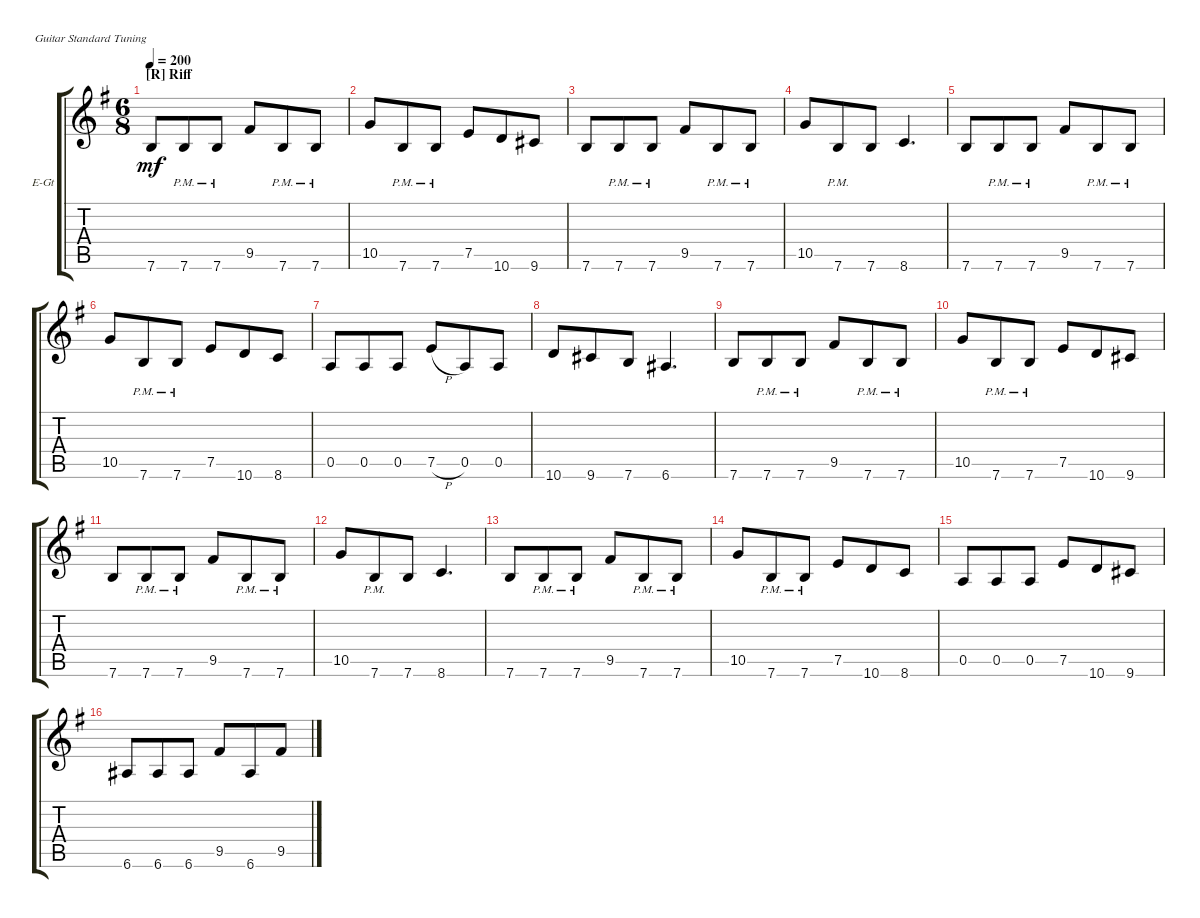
\bracketExtendMode groupsimilarinstruments
\firstSystemTrackNameOrientation horizontal
\otherSystemsTrackNameOrientation horizontal
\track ("Electric Guitar 1" "E-Gt") {instrument distortionguitar}
\staff {score tabs}
\tuning (E4 B3 G3 D3 A2 E2)
\ts (6 8)
\section ("R" "Riff")
\tempo 200
\clef g2
\ks eminor
7.6.8{dy mf} 7.6{pm}.8 7.6{pm}.8 9.5.8 7.6{pm}.8 7.6{pm}.8 |
10.5.8 7.6{pm}.8 7.6{pm}.8 7.5.8 10.6.8 9.6.8 |
7.6.8 7.6{pm}.8 7.6{pm}.8 9.5.8 7.6{pm}.8 7.6{pm}.8 |
10.5.8 7.6{pm}.8 7.6.8 8.6.4{d} |
7.6.8 7.6{pm}.8 7.6{pm}.8 9.5.8 7.6{pm}.8 7.6{pm}.8 |
10.5.8 7.6{pm}.8 7.6{pm}.8 7.5.8 10.6.8 8.6.8 |
0.5.8 0.5.8 0.5.8 7.5{h}.8 0.5.8 0.5.8 |
10.6.8 9.6.8 7.6.8 6.6.4{d} |
7.6.8 7.6{pm}.8 7.6{pm}.8 9.5.8 7.6{pm}.8 7.6{pm}.8 |
10.5.8 7.6{pm}.8 7.6{pm}.8 7.5.8 10.6.8 9.6.8 |
7.6.8 7.6{pm}.8 7.6{pm}.8 9.5.8 7.6{pm}.8 7.6{pm}.8 |
10.5.8 7.6{pm}.8 7.6.8 8.6.4{d} |
7.6.8 7.6{pm}.8 7.6{pm}.8 9.5.8 7.6{pm}.8 7.6{pm}.8 |
10.5.8 7.6{pm}.8 7.6{pm}.8 7.5.8 10.6.8 8.6.8 |
0.5.8 0.5.8 0.5.8 7.5.8 10.6.8 9.6.8 |
6.6.8 6.6.8 6.6.8 9.5.8 6.6.8 9.5.8
